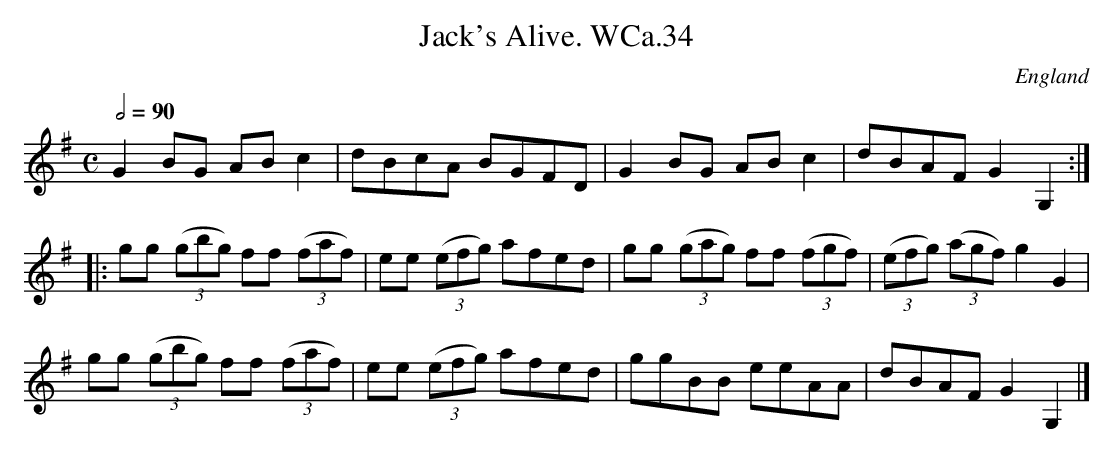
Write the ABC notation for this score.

X:1
T:Jack's Alive. WCa.34
L:1/8
M:C
O:England
Q:1/2=90
K:G
G2BG ABc2|dBcA BGFD|G2BG ABc2|dBAFG2G,2:|!
|:gg ((3gbg) ff ((3faf)|ee ((3efg) afed|\
gg ((3gag) ff ((3fgf)|((3efg) ((3agf) g2G2|!
gg ((3gbg) ff ((3faf)|ee ((3efg) afed|\
ggBB eeAA|dBAF G2G,2|]
